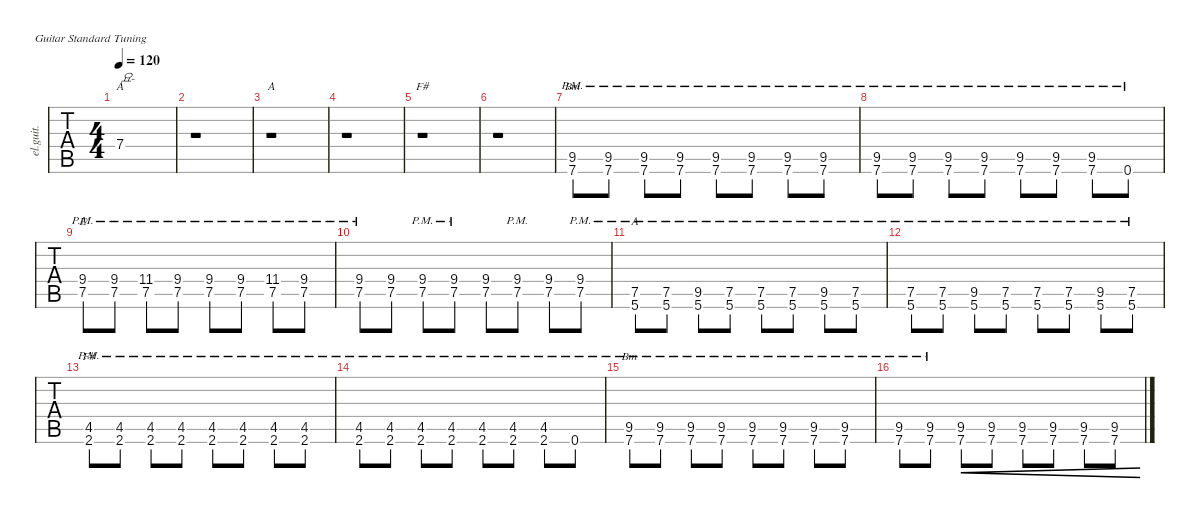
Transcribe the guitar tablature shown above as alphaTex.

\defaultSystemsLayout 4
\hideDynamics
\bracketExtendMode nobrackets
\track ("Clean Guitar" "el.guit.") {instrument electricguitarclean}
\staff {tabs}
\tuning (E4 B3 G3 D3 A2 E2)
\chord ("A" x x x 2 0 x) {showdiagram false showfingering false}
\chord ("F#" x x x x 4 2) {showdiagram false showfingering false}
\chord ("Bm" x x x 4 2 x) {showdiagram false showfingering false}
\chord ("E" x x x x 2 0) {showdiagram false showfingering false}
\chord ("A" x 2 2 2 0 x) {showdiagram false showfingering false barre (2 2)}
\ts (4 4)
\tempo 120
\clef g2
\ks c
7.4.1{ch "A" txt "요-" dy mf} |
r.1 |
r.1{ch "A"} |
r.1 |
r.1{ch "F#"} |
r.1 |
(9.5{pm acc #} 7.6{pm}).8{ch "Bm"} (9.5{pm acc #} 7.6{pm}).8 (9.5{pm acc #} 7.6{pm}).8 (9.5{pm acc #} 7.6{pm}).8 (9.5{pm acc #} 7.6{pm}).8 (9.5{pm acc #} 7.6{pm}).8 (9.5{pm acc #} 7.6{pm}).8 (9.5{pm acc #} 7.6{pm}).8 |
(9.5{pm acc #} 7.6{pm}).8 (9.5{pm acc #} 7.6{pm}).8 (9.5{pm acc #} 7.6{pm}).8 (9.5{pm acc #} 7.6{pm}).8 (9.5{pm acc #} 7.6{pm}).8 (9.5{pm acc #} 7.6{pm}).8 (9.5{pm acc #} 7.6{pm}).8 0.6{pm}.8 |
(7.5{pm} 9.4{pm}).8{ch "E"} (7.5{pm} 9.4{pm}).8 (7.5{pm} 11.4{pm acc #}).8 (7.5{pm} 9.4{pm}).8 (7.5{pm} 9.4{pm}).8 (7.5{pm} 9.4{pm}).8 (7.5{pm} 11.4{pm acc #}).8 (7.5{pm} 9.4{pm}).8 |
(7.5{pm} 9.4{pm}).8 (7.5 9.4).8 (7.5{pm} 9.4{pm}).8 (7.5{pm} 9.4{pm}).8 (7.5 9.4).8 (7.5{pm} 9.4{pm}).8 (7.5 9.4).8 (7.5{pm} 9.4{pm}).8 |
(7.5{pm} 5.6{pm}).8{ch "A"} (7.5{pm} 5.6{pm}).8 (9.5{pm acc #} 5.6{pm}).8 (7.5{pm} 5.6{pm}).8 (7.5{pm} 5.6{pm}).8 (7.5{pm} 5.6{pm}).8 (9.5{pm acc #} 5.6{pm}).8 (7.5{pm} 5.6{pm}).8 |
(7.5{pm} 5.6{pm}).8 (7.5{pm} 5.6{pm}).8 (9.5{pm acc #} 5.6{pm}).8 (7.5{pm} 5.6{pm}).8 (7.5{pm} 5.6{pm}).8 (7.5{pm} 5.6{pm}).8 (9.5{pm acc #} 5.6{pm}).8 (5.6{pm} 7.5).8 |
(2.6{pm acc #} 4.5{pm acc #}).8{ch "F#"} (2.6{pm acc #} 4.5{pm acc #}).8 (2.6{pm acc #} 4.5{pm acc #}).8 (2.6{pm acc #} 4.5{pm acc #}).8 (2.6{pm acc #} 4.5{pm acc #}).8 (2.6{pm acc #} 4.5{pm acc #}).8 (2.6{pm acc #} 4.5{pm acc #}).8 (2.6{pm acc #} 4.5{pm acc #}).8 |
(2.6{pm acc #} 4.5{pm acc #}).8 (2.6{pm acc #} 4.5{pm acc #}).8 (2.6{pm acc #} 4.5{pm acc #}).8 (2.6{pm acc #} 4.5{pm acc #}).8 (2.6{pm acc #} 4.5{pm acc #}).8 (2.6{pm acc #} 4.5{pm acc #}).8 (2.6{pm acc #} 4.5{pm acc #}).8 0.6{pm}.8 |
(9.5{pm acc #} 7.6{pm}).8{ch "Bm"} (9.5{pm acc #} 7.6{pm}).8 (9.5{pm acc #} 7.6{pm}).8 (9.5{pm acc #} 7.6{pm}).8 (9.5{pm acc #} 7.6{pm}).8 (9.5{pm acc #} 7.6{pm}).8 (9.5{pm acc #} 7.6{pm}).8 (9.5{pm acc #} 7.6{pm}).8 |
(9.5{pm acc #} 7.6{pm}).8 (9.5{pm acc #} 7.6{pm}).8 (9.5{acc #} 7.6).8{cre} (9.5{acc #} 7.6).8{cre} (9.5{acc #} 7.6).8{cre} (9.5{acc #} 7.6).8{cre} (9.5{acc #} 7.6).8{cre} (9.5{acc #} 7.6).8{cre}
